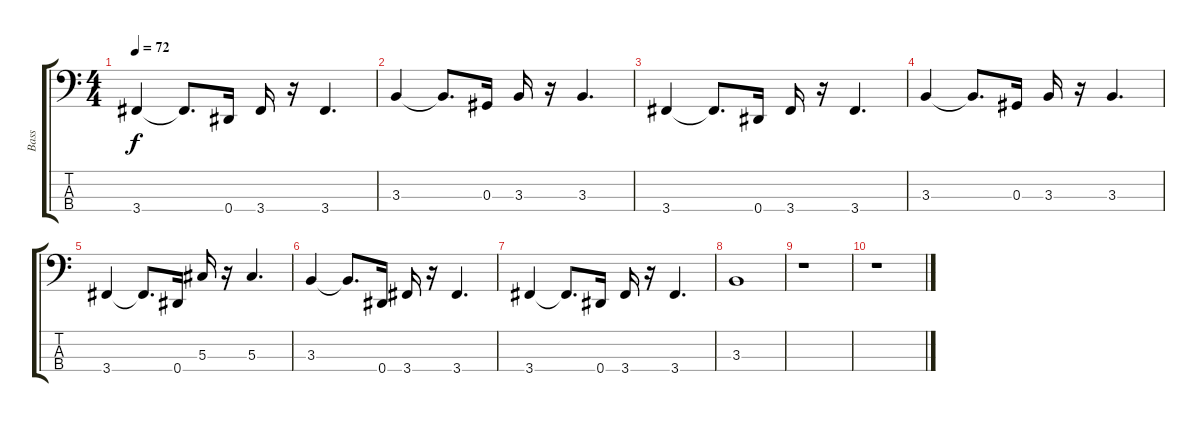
\track ("Bass" "Bass") {instrument electricbassfinger}
\staff {score tabs}
\tuning (Gb2 Db2 Ab1 Eb1) {hide}
\ts (4 4)
\tempo 72
\clef f4
\ks c
3.4.4{dy f} 3.4{t}.8{d} 0.4.16 3.4.16 r.16 3.4.4{d} |
3.3.4 3.3{t}.8{d} 0.3.16 3.3.16 r.16 3.3.4{d} |
3.4.4 3.4{t}.8{d} 0.4.16 3.4.16 r.16 3.4.4{d} |
3.3.4 3.3{t}.8{d} 0.3.16 3.3.16 r.16 3.3.4{d} |
3.4.4 3.4{t}.8{d} 0.4.16 5.3.16 r.16 5.3.4{d} |
3.3.4 3.3{t}.8{d} 0.4.16 3.4.16 r.16 3.4.4{d} |
3.4.4 3.4{t}.8{d} 0.4.16 3.4.16 r.16 3.4.4{d} |
3.3.1 |
r.1 |
r.1
